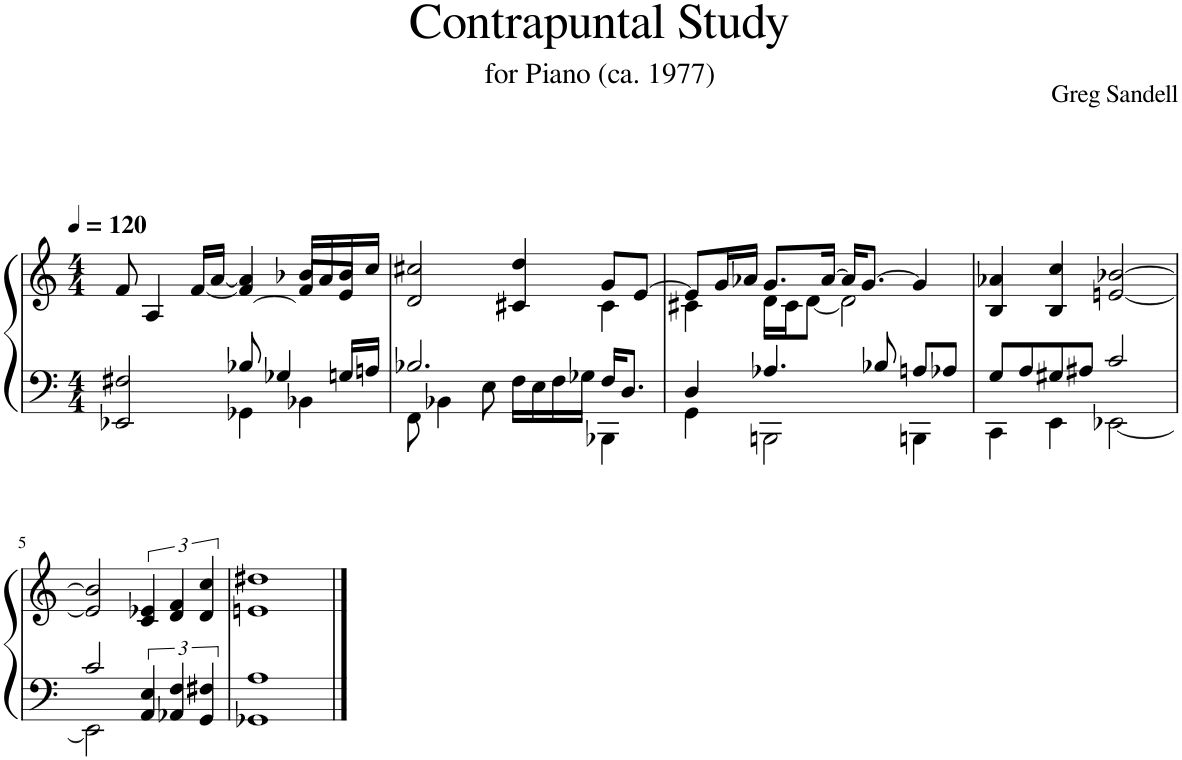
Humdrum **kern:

**kern	**kern
*part1	*part1
*staff2	*staff1
*I"Piano	*
*I'Pno.	*
*clefF4	*clefG2
*k[]	*k[]
*M4/4	*M4/4
*MM120	*MM120
=1	=1
*^	*^
2EE-X/ 2F#X/	2ryy	8f/	2.ryy
.	.	4A/	.
.	.	[16f/LL	.
.	.	[16a/JJ	.
4GG-X\	8B-X/	4f/_ 4a/]	.
.	4G-X/	.	.
4BB-X\	.	8f/L]	16b-X/LL
.	.	.	16a/
.	16Gn/LL	8e/J	16b-/
.	16An/JJ	.	16cc/JJ
=2	=2	=2	=2
2.B-X/	8FF\	2d/ 2cc#X/	2.ryy
.	4BB-X\	.	.
.	8E\	.	.
.	16F\LL	4c#X/ 4dd/	.
.	16E\	.	.
.	16F\	.	.
.	16G-X\JJ	.	.
16F/KL	4BBB-X\	8g/L	4c#\
8.D/J	.	.	.
.	.	[8e/J	.
=3	=3	=3	=3
4D/	4GG\	8e/L]	4c#X\
.	.	16g/L	.
.	.	16a-X/JJ	.
4.A-X/	2BBBn\	8.g/L	16d\LL
.	.	.	16c#\J
.	.	.	[8d\J
.	.	[16a-/Jk	.
.	.	16a-/KL]	2d\]
.	.	[8.g/J	.
8B-X/	.	.	.
8An/L	4BBBn\	4g/]	.
8A-X/J	.	.	.
*	*	*v	*v
=4	=4	=4
8G/L	4CC\	4B/ 4a-X/
8A/	.	.
8G#X/	4EE\	4B/ 4cc/
8A#X/J	.	.
2c/	[2EE-X\	[2en/ [2b-X/
!!LO:LB:g=z
=5	=5	=5
2c/	2EE-\]	2e/] 2b-/]
6AA/ 6E/	2ryy	6c/ 6e-X/
6AA-X/ 6F/	.	6d/ 6f/
6GG/ 6F#X/	.	6d/ 6cc/
*v	*v	*
=6	=6
1GG-X 1A	1en 1dd#X
==	==
*-	*-
